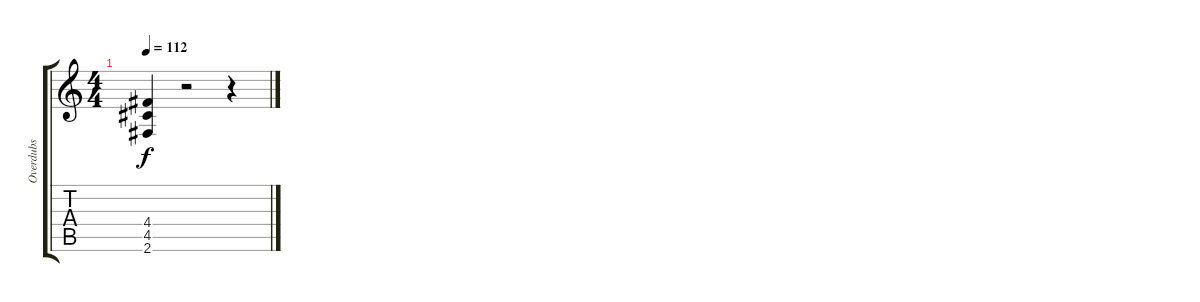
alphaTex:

\track ("Overdubs" "Overdubs") {instrument distortionguitar}
\staff {score tabs}
\tuning (E4 B3 G3 D3 A2 E2) {hide}
\ts (4 4)
\tempo 112
\clef g2
\ks c
(4.4 4.5 2.6).4{dy f} r.2 r.4
